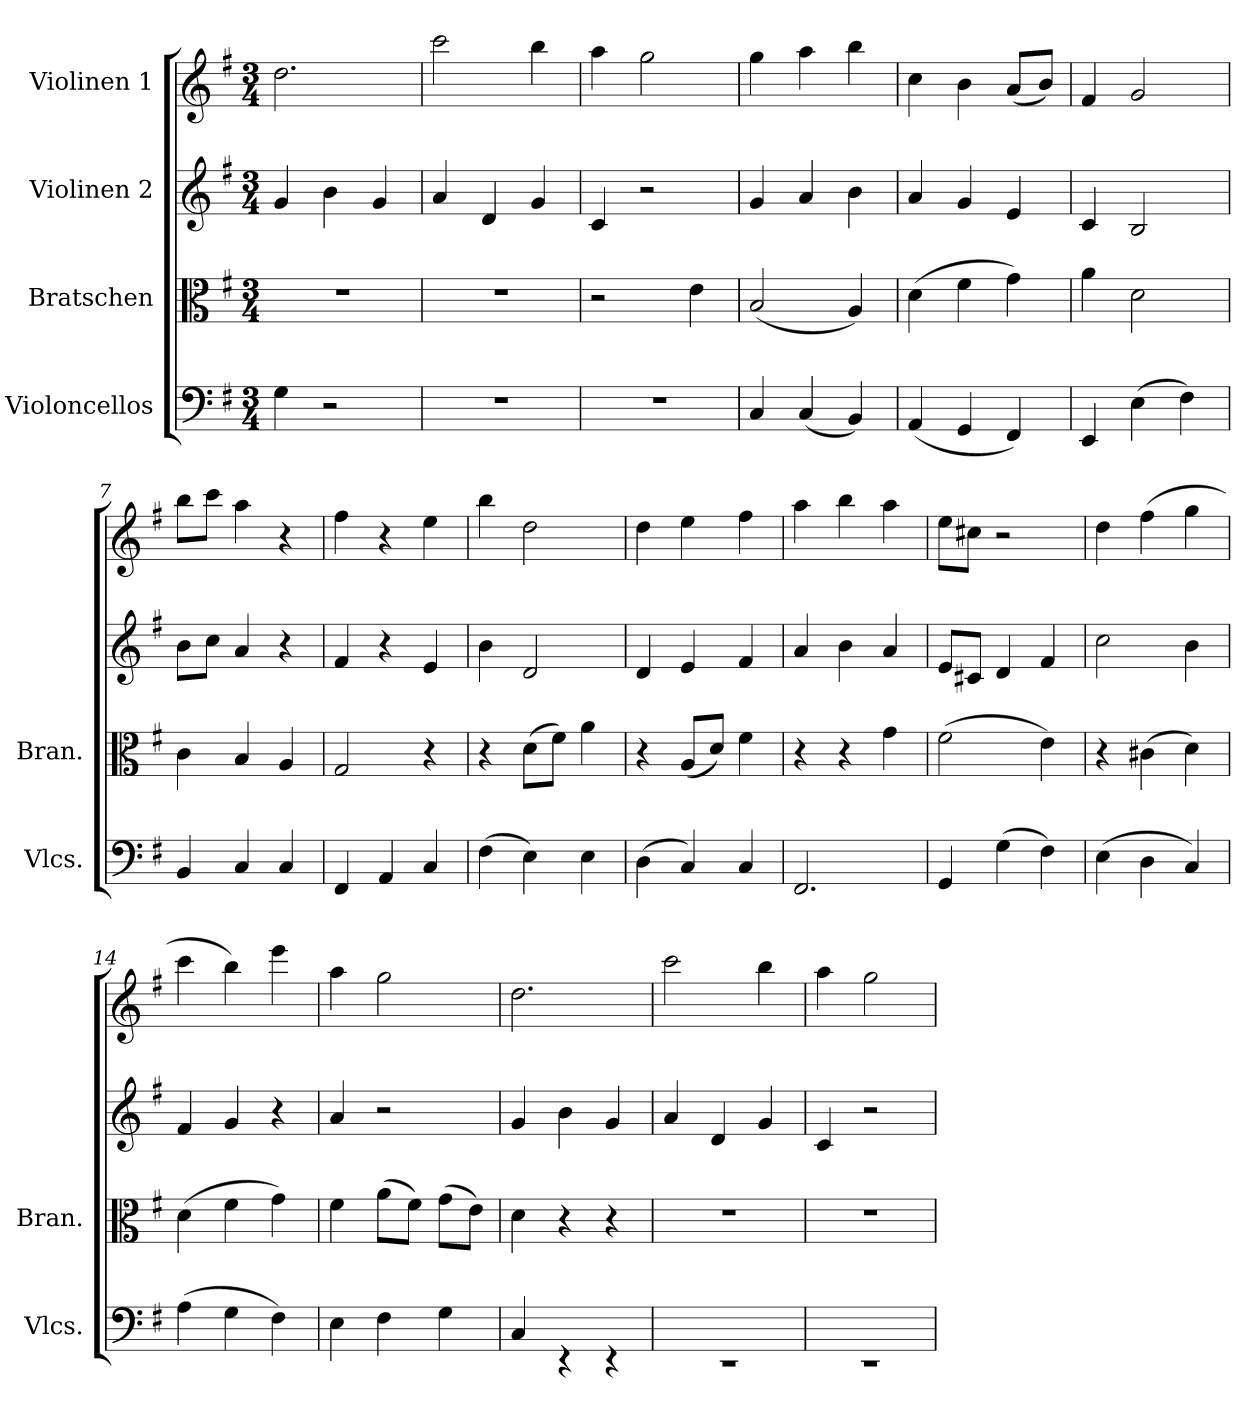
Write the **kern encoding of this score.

**kern	**kern	**kern	**kern
*part4	*part3	*part2	*part1
*staff4	*staff3	*staff2	*staff1
*I"Violoncellos	*I"Bratschen	*I"Violinen 2	*I"Violinen 1
*I'Vlcs.	*I'Bran.	*	*
*clefF4	*clefC3	*clefG2	*clefG2
*k[f#]	*k[f#]	*k[f#]	*k[f#]
*M3/4	*M3/4	*M3/4	*M3/4
=1	=1	=1	=1
4G\	2.r	4g/	2.dd\
2r	.	4b\	.
.	.	4g/	.
=2	=2	=2	=2
2.r	2.r	4a/	2ccc\
.	.	4d/	.
.	.	4g/	4bb\
=3	=3	=3	=3
2.r	2r	4c/	4aa\
.	.	2r	2gg\
.	4e\	.	.
=4	=4	=4	=4
4C/	(<2B/	4g/	4gg\
(<4C/	.	4a/	4aa\
4BB/)	4A/)	4b\	4bb\
=5	=5	=5	=5
(<4AA/	(>4d\	4a/	4cc\
4GG/	4f#\	4g/	4b\
4FF#/)	4g\)	4e/	(<8a/L
.	.	.	8b/J)
=6	=6	=6	=6
4EE/	4a\	4c/	4f#/
(>4E\	2d\	2B/	2g/
4F#\)	.	.	.
=7	=7	=7	=7
4BB/	4c\	8b\L	8bb\L
.	.	8cc\J	8ccc\J
4C/	4B/	4a/	4aa\
4C/	4A/	4r	4r
=8	=8	=8	=8
4FF#/	2G/	4f#/	4ff#\
4AA/	.	4r	4r
4C/	4r	4e/	4ee\
=9	=9	=9	=9
(>4F#\	4r	4b\	4bb\
4E\)	(>8d\L	2d/	2dd\
.	8f#\J)	.	.
4E\	4a\	.	.
!!LO:LB:g=z
=10	=10	=10	=10
(>4D\	4r	4d/	4dd\
4C/)	(<8A/L	4e/	4ee\
.	8d/J)	.	.
4C/	4f#\	4f#/	4ff#\
=11	=11	=11	=11
2.FF#/	4r	4a/	4aa\
.	4r	4b\	4bb\
.	4g\	4a/	4aa\
=12	=12	=12	=12
4GG/	(>2f#\	8e/L	8ee\L
.	.	8c#X/J	8cc#X\J
(>4G\	.	4d/	2r
4F#\)	4e\)	4f#/	.
=13	=13	=13	=13
(>4E\	4r	2cc\	4dd\
4D\	(>4c#X\	.	(>4ff#\
4C/)	4d\)	4b\	4gg\
=14	=14	=14	=14
(>4A\	(>4d\	4f#/	4ccc\
4G\	4f#\	4g/	4bb\)
4F#\)	4g\)	4r	4eee\
=15	=15	=15	=15
4E\	4f#\	4a/	4aa\
4F#\	(>8a\L	2r	2gg\
.	8f#\J)	.	.
4G\	(>8g\L	.	.
.	8e\J)	.	.
=16	=16	=16	=16
4C/	4d\	4g/	2.dd\
4rEE	4r	4b\	.
4rEE	4r	4g/	.
=17	=17	=17	=17
2.rEE	2.r	4a/	2ccc\
.	.	4d/	.
.	.	4g/	4bb\
=18	=18	=18	=18
2.rEE	2.r	4c/	4aa\
.	.	2r	2gg\
=	=	=	=
*-	*-	*-	*-
